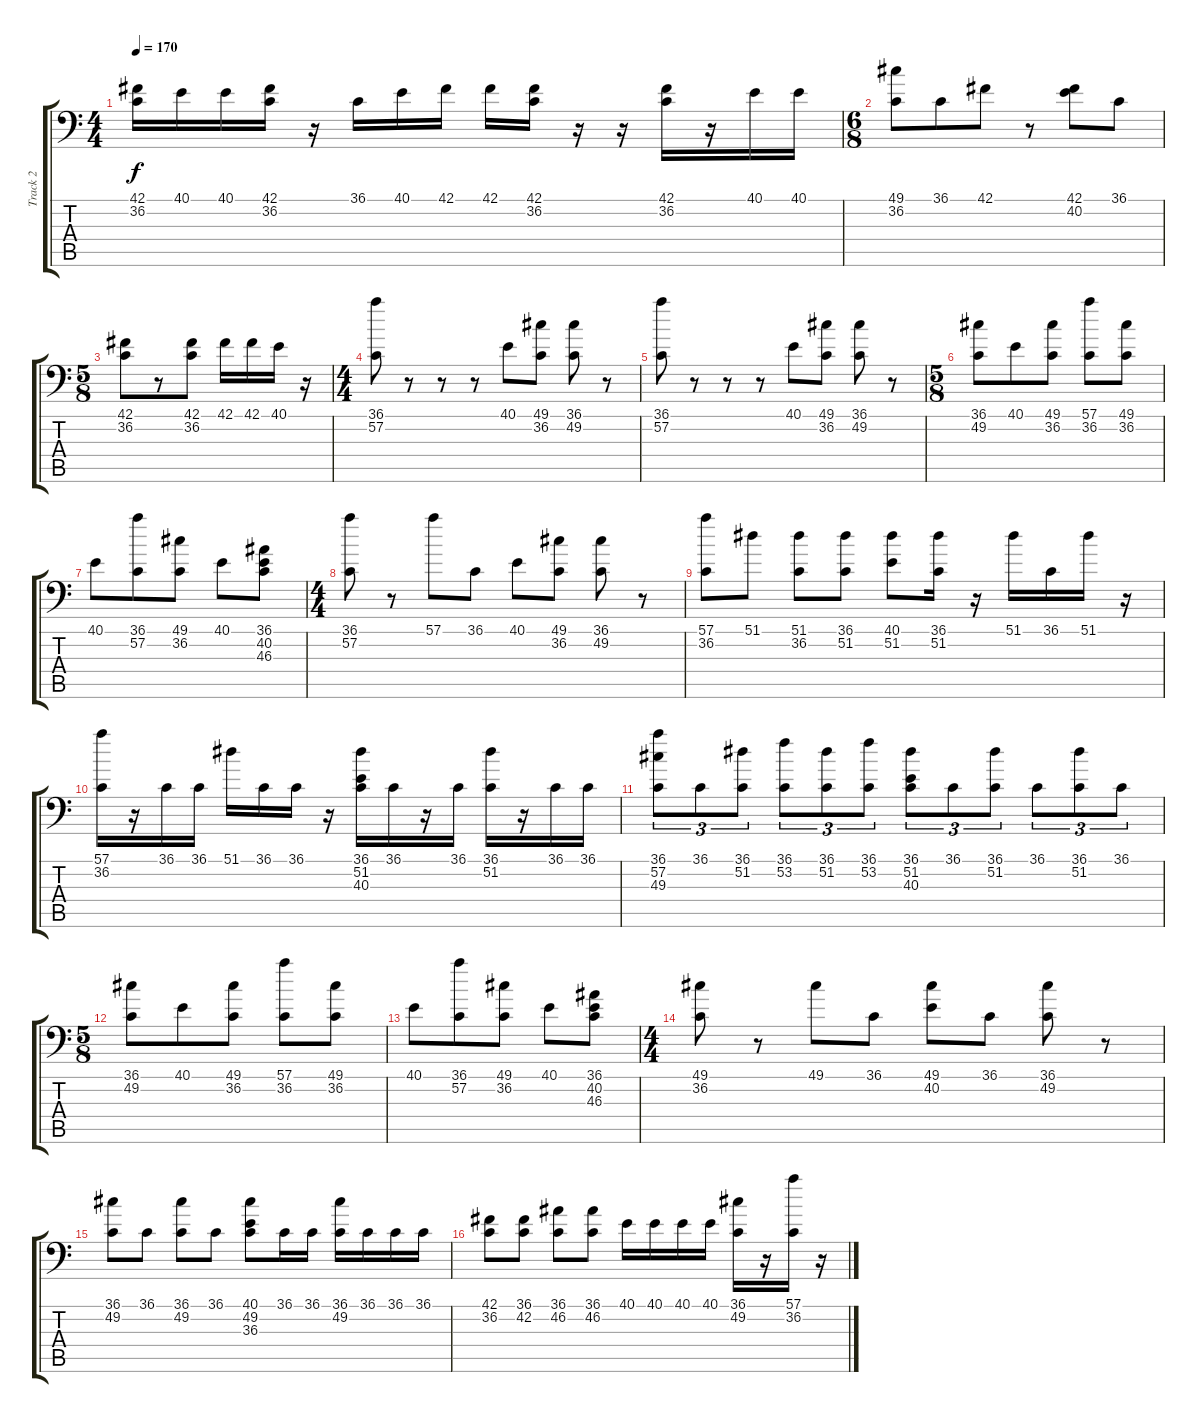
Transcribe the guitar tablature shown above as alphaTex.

\track ("Track 2" "Track 2") {instrument acousticgrandpiano}
\staff {score tabs}
\tuning (C-1 C-1 C-1 C-1 C-1 C-1) {hide}
\ts (4 4)
\tempo 170
\clef f4
\ks c
(42.1 36.2).16{dy f} 40.1.16 40.1.16 (42.1 36.2).16 r.16 36.1.16 40.1.16 42.1.16 42.1.16 (42.1 36.2).16 r.16 r.16 (42.1 36.2).16 r.16 40.1.16 40.1.16 |
\ts (6 8)
(49.1 36.2).8 36.1.8 42.1.8 r.8 (42.1 40.2).8 36.1.8 |
\ts (5 8)
(42.1 36.2).8 r.8 (42.1 36.2).8 42.1.16 42.1.16 40.1.16 r.16 |
\ts (4 4)
(36.1 57.2).8 r.8 r.8 r.8 40.1.8 (49.1 36.2).8 (36.1 49.2).8 r.8 |
(36.1 57.2).8 r.8 r.8 r.8 40.1.8 (49.1 36.2).8 (36.1 49.2).8 r.8 |
\ts (5 8)
(36.1 49.2).8 40.1.8 (49.1 36.2).8 (57.1 36.2).8 (49.1 36.2).8 |
40.1.8 (36.1 57.2).8 (49.1 36.2).8 40.1.8 (36.1 40.2 46.3).8 |
\ts (4 4)
(36.1 57.2).8 r.8 57.1.8 36.1.8 40.1.8 (49.1 36.2).8 (36.1 49.2).8 r.8 |
(57.1 36.2).8 51.1.8 (51.1 36.2).8 (36.1 51.2).8 (40.1 51.2).8 (36.1 51.2).16 r.16 51.1.16 36.1.16 51.1.16 r.16 |
(57.1 36.2).16 r.16 36.1.16 36.1.16 51.1.16 36.1.16 36.1.16 r.16 (36.1 51.2 40.3).16 36.1.16 r.16 36.1.16 (36.1 51.2).16 r.16 36.1.16 36.1.16 |
(36.1 57.2 49.3).8{tu (3 2)} 36.1.8{tu (3 2)} (36.1 51.2).8{tu (3 2)} (36.1 53.2).8{tu (3 2)} (36.1 51.2).8{tu (3 2)} (36.1 53.2).8{tu (3 2)} (36.1 51.2 40.3).8{tu (3 2)} 36.1.8{tu (3 2)} (36.1 51.2).8{tu (3 2)} 36.1.8{tu (3 2)} (36.1 51.2).8{tu (3 2)} 36.1.8{tu (3 2)} |
\ts (5 8)
(36.1 49.2).8 40.1.8 (49.1 36.2).8 (57.1 36.2).8 (49.1 36.2).8 |
40.1.8 (36.1 57.2).8 (49.1 36.2).8 40.1.8 (36.1 40.2 46.3).8 |
\ts (4 4)
(49.1 36.2).8 r.8 49.1.8 36.1.8 (49.1 40.2).8 36.1.8 (36.1 49.2).8 r.8 |
(36.1 49.2).8 36.1.8 (36.1 49.2).8 36.1.8 (40.1 49.2 36.3).8 36.1.16 36.1.16 (36.1 49.2).16 36.1.16 36.1.16 36.1.16 |
(42.1 36.2).8 (36.1 42.2).8 (36.1 46.2).8 (36.1 46.2).8 40.1.16 40.1.16 40.1.16 40.1.16 (36.1 49.2).16 r.16 (57.1 36.2).16 r.16
